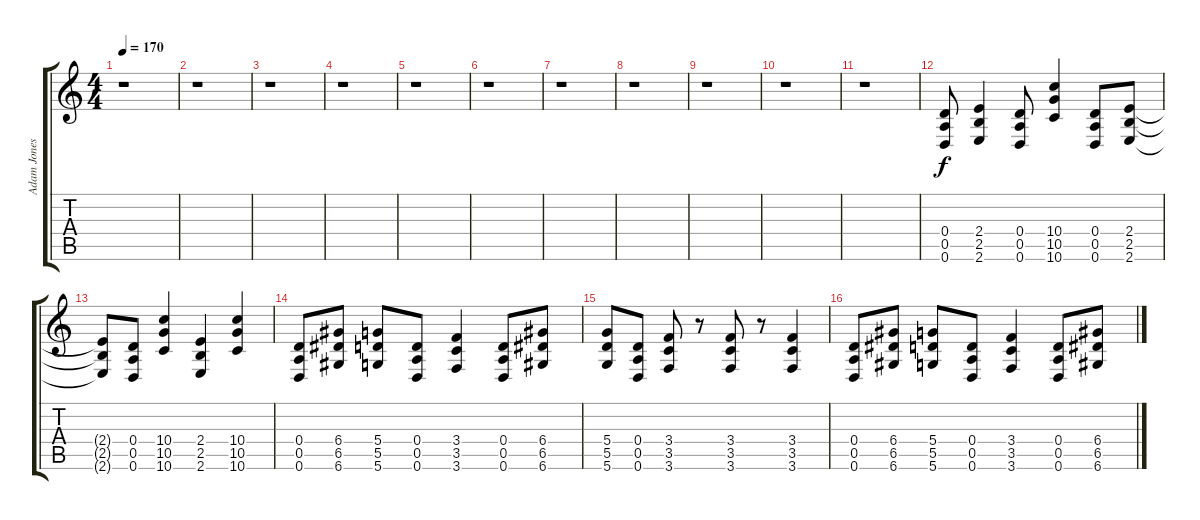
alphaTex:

\track ("Adam Jones" "Adam Jones") {instrument distortionguitar}
\staff {score tabs}
\tuning (E4 B3 G3 D3 A2 D2) {hide}
\ts (4 4)
\tempo 170
\clef g2
\ks c
r.1{dy f} |
r.1 |
r.1 |
r.1 |
r.1 |
r.1 |
r.1 |
r.1 |
r.1 |
r.1 |
r.1 |
(0.4 0.5 0.6).8 (2.4 2.5 2.6).4 (0.4 0.5 0.6).8 (10.4 10.5 10.6).4 (0.4 0.5 0.6).8 (2.4 2.5 2.6).8 |
(2.4{t} 2.5{t} 2.6{t}).8 (0.4 0.5 0.6).8 (10.4 10.5 10.6).4 (2.4 2.5 2.6).4 (10.4 10.5 10.6).4 |
(0.4 0.5 0.6).8 (6.4 6.5 6.6).8 (5.4 5.5 5.6).8 (0.4 0.5 0.6).8 (3.4 3.5 3.6).4 (0.4 0.5 0.6).8 (6.4 6.5 6.6).8 |
(5.4 5.5 5.6).8 (0.4 0.5 0.6).8 (3.4 3.5 3.6).8 r.8 (3.4 3.5 3.6).8 r.8 (3.4 3.5 3.6).4 |
(0.4 0.5 0.6).8 (6.4 6.5 6.6).8 (5.4 5.5 5.6).8 (0.4 0.5 0.6).8 (3.4 3.5 3.6).4 (0.4 0.5 0.6).8 (6.4 6.5 6.6).8
